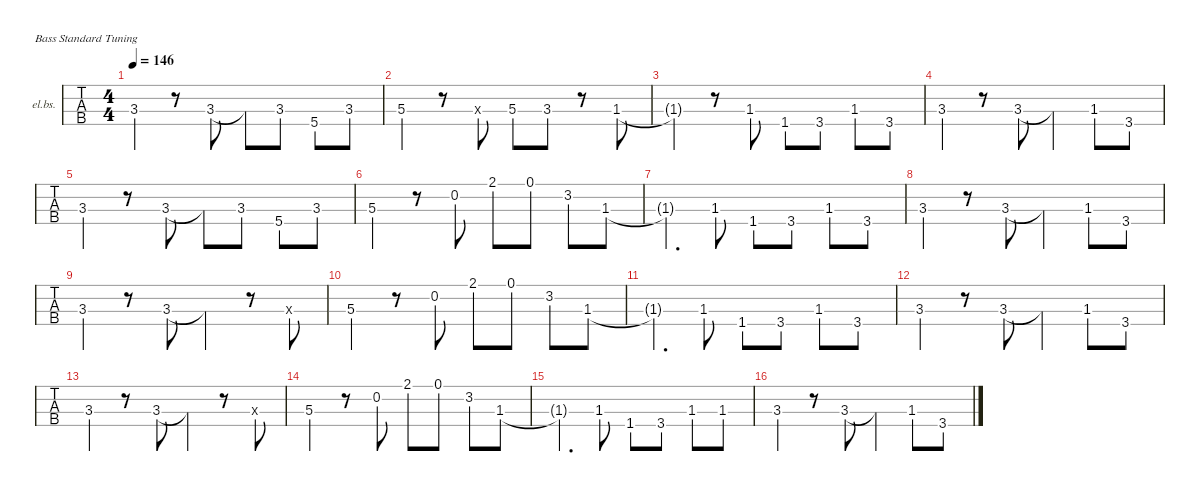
\hideDynamics
\bracketExtendMode nobrackets
\firstSystemTrackNameOrientation horizontal
\otherSystemsTrackNameOrientation horizontal
\track ("Bob - Bass" "el.bs.") {instrument electricbassfinger}
\staff {tabs}
\tuning (G2 D2 A1 E1)
\ts (4 4)
\tempo 146
\clef f4
\ks dminor
3.3{acc forcenatural}.4{dy f} r.8 3.3{acc forcenatural}.8 3.3{t acc forcenatural}.8 3.3{acc forcenatural}.8 5.4{acc forcenatural}.8 3.3{acc forcenatural}.8 |
5.3{acc forcenatural}.4 r.8 5.3{x acc forcenatural}.8 5.3{acc forcenatural}.8 3.3{acc forcenatural}.8 r.8 1.3{acc b}.8 |
1.3{t acc b}.4 r.8 1.3{acc b}.8 1.4{acc forcenatural}.8 3.4{acc forcenatural}.8 1.3{acc b}.8 3.4{acc forcenatural}.8 |
3.3{acc forcenatural}.4 r.8 3.3{acc forcenatural}.8 3.3{t acc forcenatural}.4 1.3{acc b}.8 3.4{acc forcenatural}.8 |
3.3{acc forcenatural}.4 r.8 3.3{acc forcenatural}.8 3.3{t acc forcenatural}.8 3.3{acc forcenatural}.8 5.4{acc forcenatural}.8 3.3{acc forcenatural}.8 |
5.3{acc forcenatural}.4 r.8 0.2{acc forcenatural}.8 2.1{acc forcenatural}.8 0.1{acc forcenatural}.8 3.2{acc forcenatural}.8 1.3{acc b}.8 |
1.3{t acc b}.4{d} 1.3{acc b}.8 1.4{acc forcenatural}.8 3.4{acc forcenatural}.8 1.3{acc b}.8 3.4{acc forcenatural}.8 |
3.3{acc forcenatural}.4 r.8 3.3{acc forcenatural}.8 3.3{t acc forcenatural}.4 1.3{acc b}.8 3.4{acc forcenatural}.8 |
3.3{acc forcenatural}.4 r.8 3.3{acc forcenatural}.8 3.3{t acc forcenatural}.4 r.8 3.3{x acc forcenatural}.8 |
5.3{acc forcenatural}.4 r.8 0.2{acc forcenatural}.8 2.1{acc forcenatural}.8 0.1{acc forcenatural}.8 3.2{acc forcenatural}.8 1.3{acc b}.8 |
1.3{t acc b}.4{d} 1.3{acc b}.8 1.4{acc forcenatural}.8 3.4{acc forcenatural}.8 1.3{acc b}.8 3.4{acc forcenatural}.8 |
3.3{acc forcenatural}.4 r.8 3.3{acc forcenatural}.8 3.3{t acc forcenatural}.4 1.3{acc b}.8 3.4{acc forcenatural}.8 |
3.3{acc forcenatural}.4 r.8 3.3{acc forcenatural}.8 3.3{t acc forcenatural}.4 r.8 3.3{x acc forcenatural}.8 |
5.3{acc forcenatural}.4 r.8 0.2{acc forcenatural}.8 2.1{acc forcenatural}.8 0.1{acc forcenatural}.8 3.2{acc forcenatural}.8 1.3{acc b}.8 |
1.3{t acc b}.4{d} 1.3{acc b}.8 1.4{acc forcenatural}.8 3.4{acc forcenatural}.8 1.3{acc b}.8 1.3{acc b}.8 |
3.3{acc forcenatural}.4 r.8 3.3{acc forcenatural}.8 3.3{t acc forcenatural}.4 1.3{acc b}.8 3.4{acc forcenatural}.8
